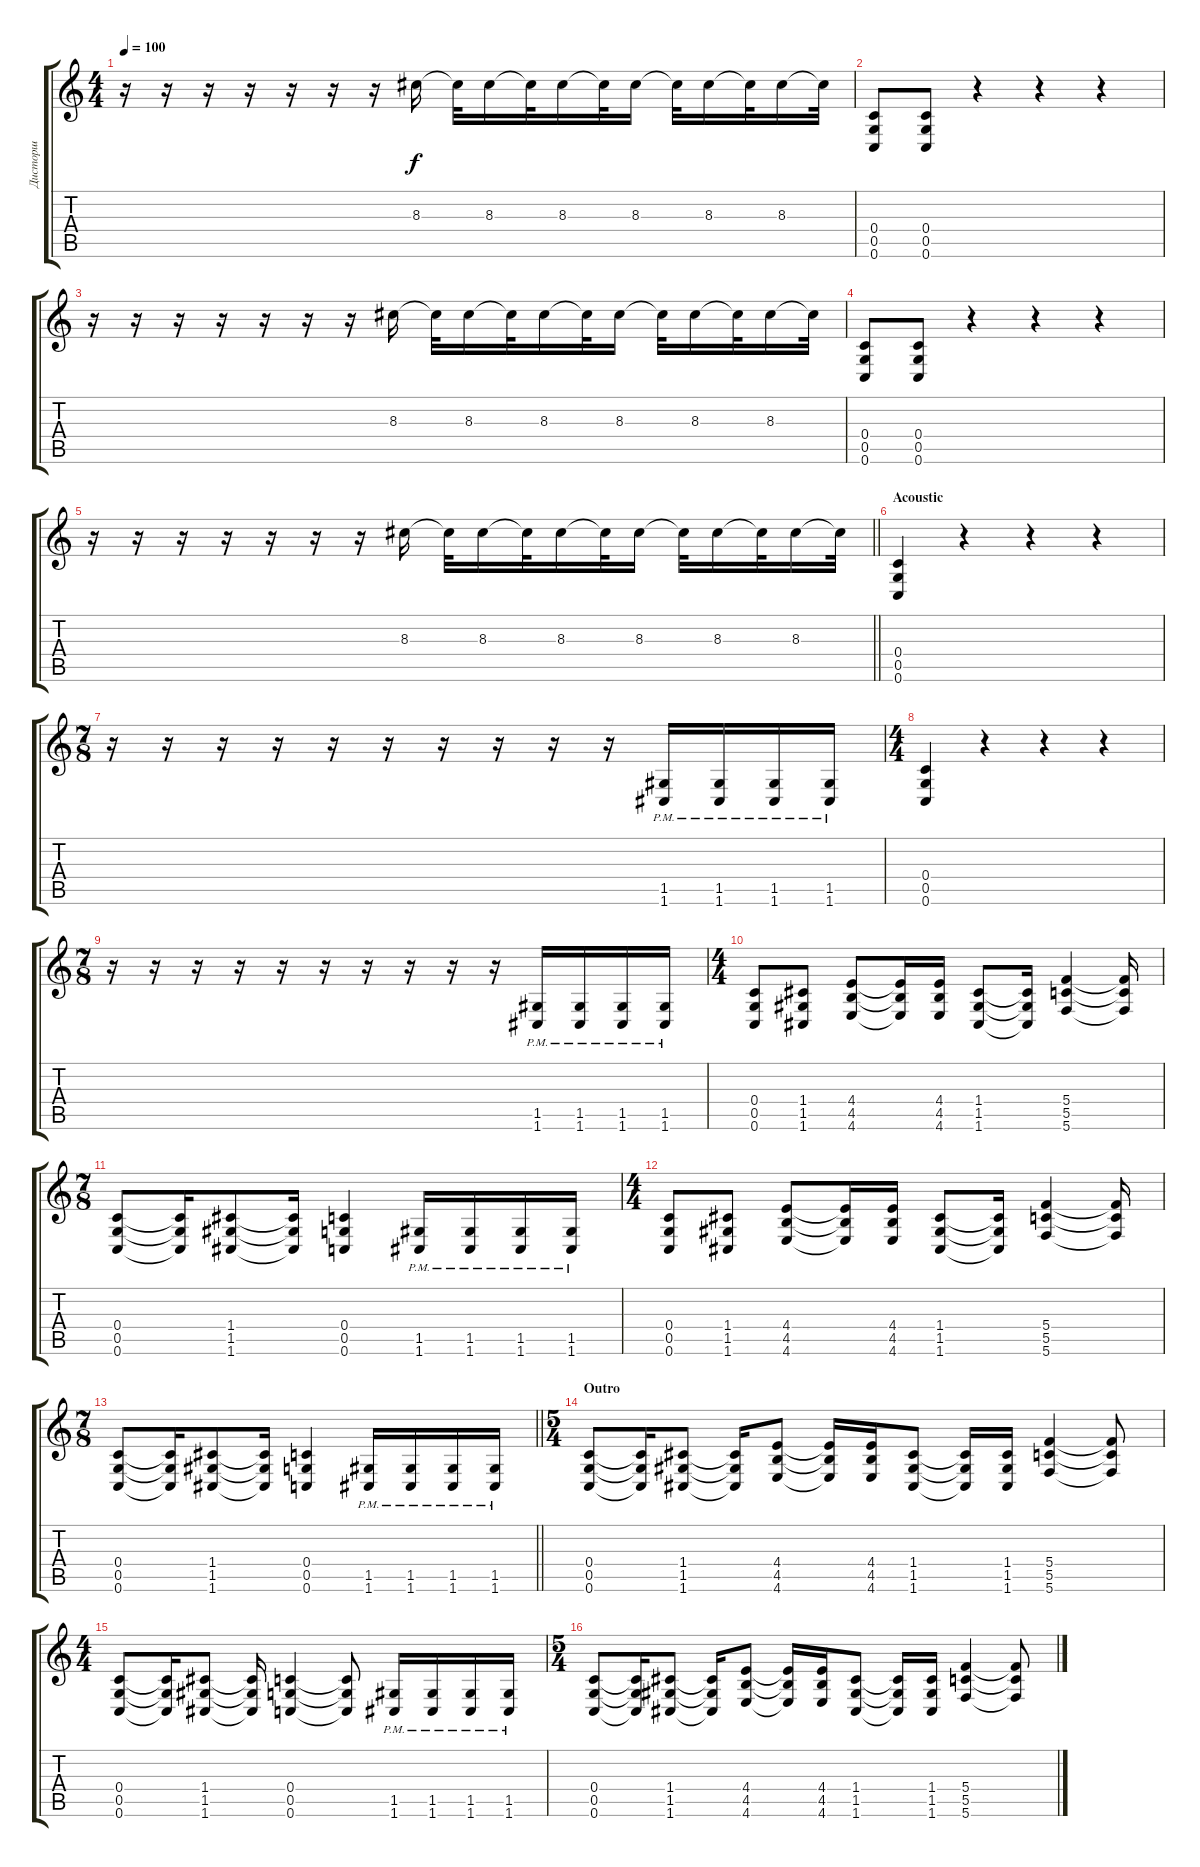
\track ("Дисторш" "Дисторш") {instrument distortionguitar}
\staff {score tabs}
\tuning (D4 A3 F3 C3 G2 C2) {hide}
\ts (4 4)
\tempo 100
\clef g2
\ks c
r.16{dy f} r.16 r.16 r.16 r.16 r.16 r.16 8.3.16 8.3{t}.32 8.3.16 8.3{t}.32 8.3.16 8.3{t}.32 8.3.16 8.3{t}.32 8.3.16 8.3{t}.32 8.3.16 8.3{t}.32 |
(0.4 0.5 0.6).8 (0.4 0.5 0.6).8 r.4 r.4 r.4 |
r.16 r.16 r.16 r.16 r.16 r.16 r.16 8.3.16 8.3{t}.32 8.3.16 8.3{t}.32 8.3.16 8.3{t}.32 8.3.16 8.3{t}.32 8.3.16 8.3{t}.32 8.3.16 8.3{t}.32 |
(0.4 0.5 0.6).8 (0.4 0.5 0.6).8 r.4 r.4 r.4 |
\barLineRight lightlight
r.16 r.16 r.16 r.16 r.16 r.16 r.16 8.3.16 8.3{t}.32 8.3.16 8.3{t}.32 8.3.16 8.3{t}.32 8.3.16 8.3{t}.32 8.3.16 8.3{t}.32 8.3.16 8.3{t}.32 |
\section ("" "Acoustic")
(0.4 0.5 0.6).4 r.4 r.4 r.4 |
\ts (7 8)
r.16 r.16 r.16 r.16 r.16 r.16 r.16 r.16 r.16 r.16 (1.5{pm} 1.6{pm}).16 (1.5{pm} 1.6{pm}).16 (1.5{pm} 1.6{pm}).16 (1.5{pm} 1.6{pm}).16 |
\ts (4 4)
(0.4 0.5 0.6).4 r.4 r.4 r.4 |
\ts (7 8)
r.16 r.16 r.16 r.16 r.16 r.16 r.16 r.16 r.16 r.16 (1.5{pm} 1.6{pm}).16 (1.5{pm} 1.6{pm}).16 (1.5{pm} 1.6{pm}).16 (1.5{pm} 1.6{pm}).16 |
\ts (4 4)
(0.4 0.5 0.6).8 (1.4 1.5 1.6).8 (4.4 4.5 4.6).8 (4.4{t} 4.5{t} 4.6{t}).16 (4.4 4.5 4.6).16 (1.4 1.5 1.6).8 (1.4{t} 1.5{t} 1.6{t}).16 (5.4 5.5 5.6).4 (5.4{t} 5.5{t} 5.6{t}).16 |
\ts (7 8)
(0.4 0.5 0.6).8 (0.4{t} 0.5{t} 0.6{t}).16 (1.4 1.5 1.6).8 (1.4{t} 1.5{t} 1.6{t}).16 (0.4 0.5 0.6).4 (1.5{pm} 1.6{pm}).16 (1.5{pm} 1.6{pm}).16 (1.5{pm} 1.6{pm}).16 (1.5{pm} 1.6{pm}).16 |
\ts (4 4)
(0.4 0.5 0.6).8 (1.4 1.5 1.6).8 (4.4 4.5 4.6).8 (4.4{t} 4.5{t} 4.6{t}).16 (4.4 4.5 4.6).16 (1.4 1.5 1.6).8 (1.4{t} 1.5{t} 1.6{t}).16 (5.4 5.5 5.6).4 (5.4{t} 5.5{t} 5.6{t}).16 |
\ts (7 8)
\barLineRight lightlight
(0.4 0.5 0.6).8 (0.4{t} 0.5{t} 0.6{t}).16 (1.4 1.5 1.6).8 (1.4{t} 1.5{t} 1.6{t}).16 (0.4 0.5 0.6).4 (1.5{pm} 1.6{pm}).16 (1.5{pm} 1.6{pm}).16 (1.5{pm} 1.6{pm}).16 (1.5{pm} 1.6{pm}).16 |
\ts (5 4)
\section ("" "Outro")
(0.4 0.5 0.6).8 (0.4{t} 0.5{t} 0.6{t}).16 (1.4 1.5 1.6).8 (1.4{t} 1.5{t} 1.6{t}).16 (4.4 4.5 4.6).8 (4.4{t} 4.5{t} 4.6{t}).16 (4.4 4.5 4.6).16 (1.4 1.5 1.6).8 (1.4{t} 1.5{t} 1.6{t}).16 (1.4 1.5 1.6).16 (5.4 5.5 5.6).4 (5.4{t} 5.5{t} 5.6{t}).8 |
\ts (4 4)
(0.4 0.5 0.6).8 (0.4{t} 0.5{t} 0.6{t}).16 (1.4 1.5 1.6).8 (1.4{t} 1.5{t} 1.6{t}).16 (0.4 0.5 0.6).4 (0.4{t} 0.5{t} 0.6{t}).8 (1.5{pm} 1.6{pm}).16 (1.5{pm} 1.6{pm}).16 (1.5{pm} 1.6{pm}).16 (1.5{pm} 1.6{pm}).16 |
\ts (5 4)
(0.4 0.5 0.6).8 (0.4{t} 0.5{t} 0.6{t}).16 (1.4 1.5 1.6).8 (1.4{t} 1.5{t} 1.6{t}).16 (4.4 4.5 4.6).8 (4.4{t} 4.5{t} 4.6{t}).16 (4.4 4.5 4.6).16 (1.4 1.5 1.6).8 (1.4{t} 1.5{t} 1.6{t}).16 (1.4 1.5 1.6).16 (5.4 5.5 5.6).4 (5.4{t} 5.5{t} 5.6{t}).8
